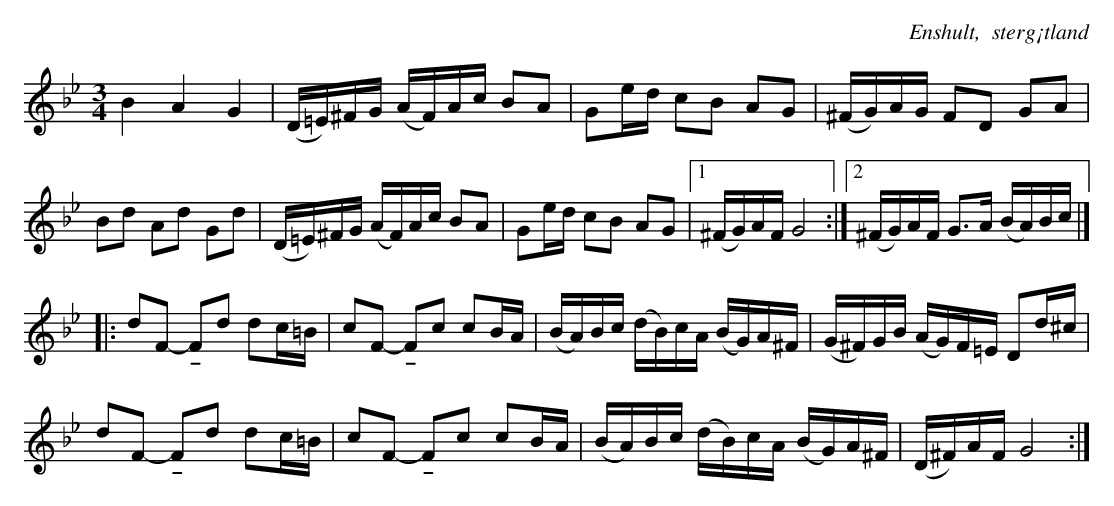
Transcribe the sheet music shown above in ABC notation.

X:1
O: Enshult,  sterg¡tland
M: 3/4
L: 1/16
K: Gm
B4 A4 G4       | (D=E)^FG (AF)Ac B2A2 | G2ed c2B2 A2G2 | (^FG)AG F2D2 G2A2 |
B2d2 A2d2 G2d2 | (D=E)^FG (AF)Ac B2A2 | G2ed c2B2 A2G2 |1 (^FG)AF G8 :|2 (^FG)AF G2>A2 (BA)Bc |]
|: d2F2 -!tenuto!F2d2 d2c=B | c2F2 -!tenuto!F2c2 c2BA | (BA)Bc (dB)cA (BG)A^F | (G^F)GB (AG)F=E D2d^c |
   d2F2 -!tenuto!F2d2 d2c=B | c2F2 -!tenuto!F2c2 c2BA | (BA)Bc (dB)cA (BG)A^F | (D^F)AF G8 :|
